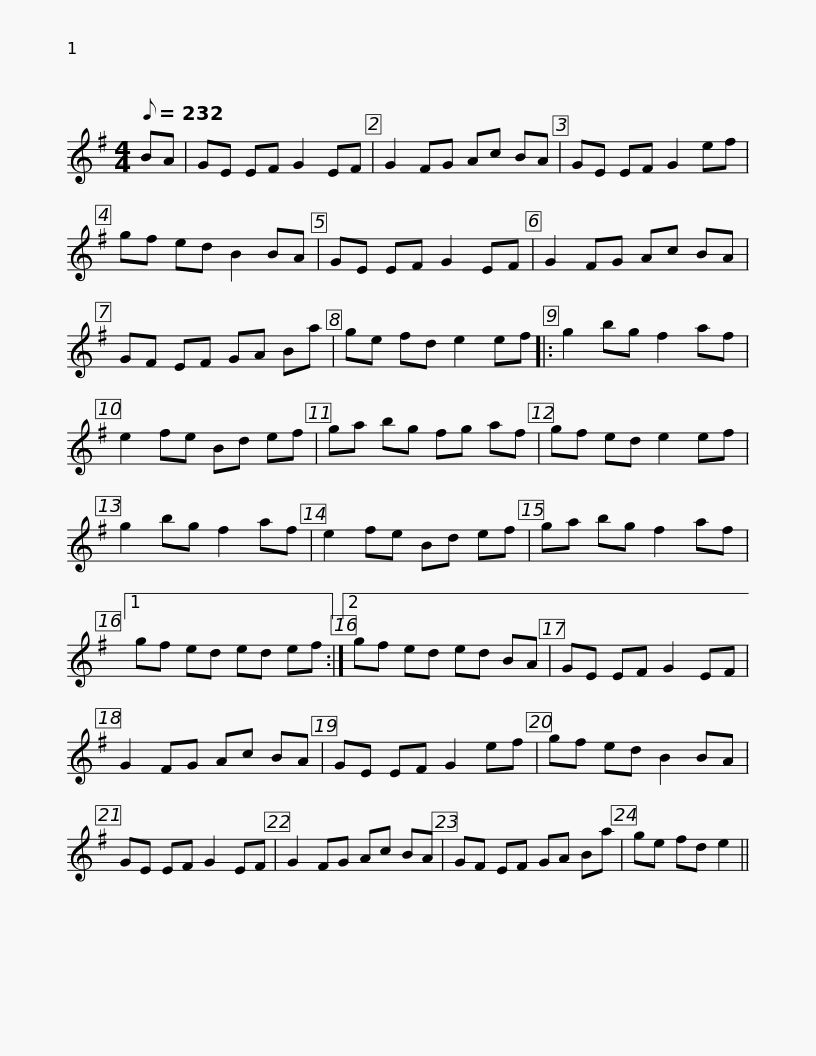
X:1
L:1/8
Q:1/8=232
M:4/4
I:linebreak $
K:Emin
V:1 treble
V:1
 BA | GE EF G2 EF | G2 FG Ac BA | GE EF G2 ef | gf ed B2 BA | %5
 GE EF G2 EF | G2 FG Ac BA |$ GF EF GA Ba | ge fd e2 ef |: g2 bg f2 af | %10
 e2 fe Bd ef | ga bg fg af | gf ed e2 ef |$ g2 bg f2 af | e2 fe Bd ef | %15
 ga bg f2 af |1 gf ed ed ef :|2 gf ed ed BA | GE EF G2 EF |$ G2 FG Ac BA | %20
 GE EF G2 ef | gf ed B2 BA | GE EF G2 EF | G2 FG Ac BA | GF EF GA Ba |$ %25
 ge fd e2 || %26
